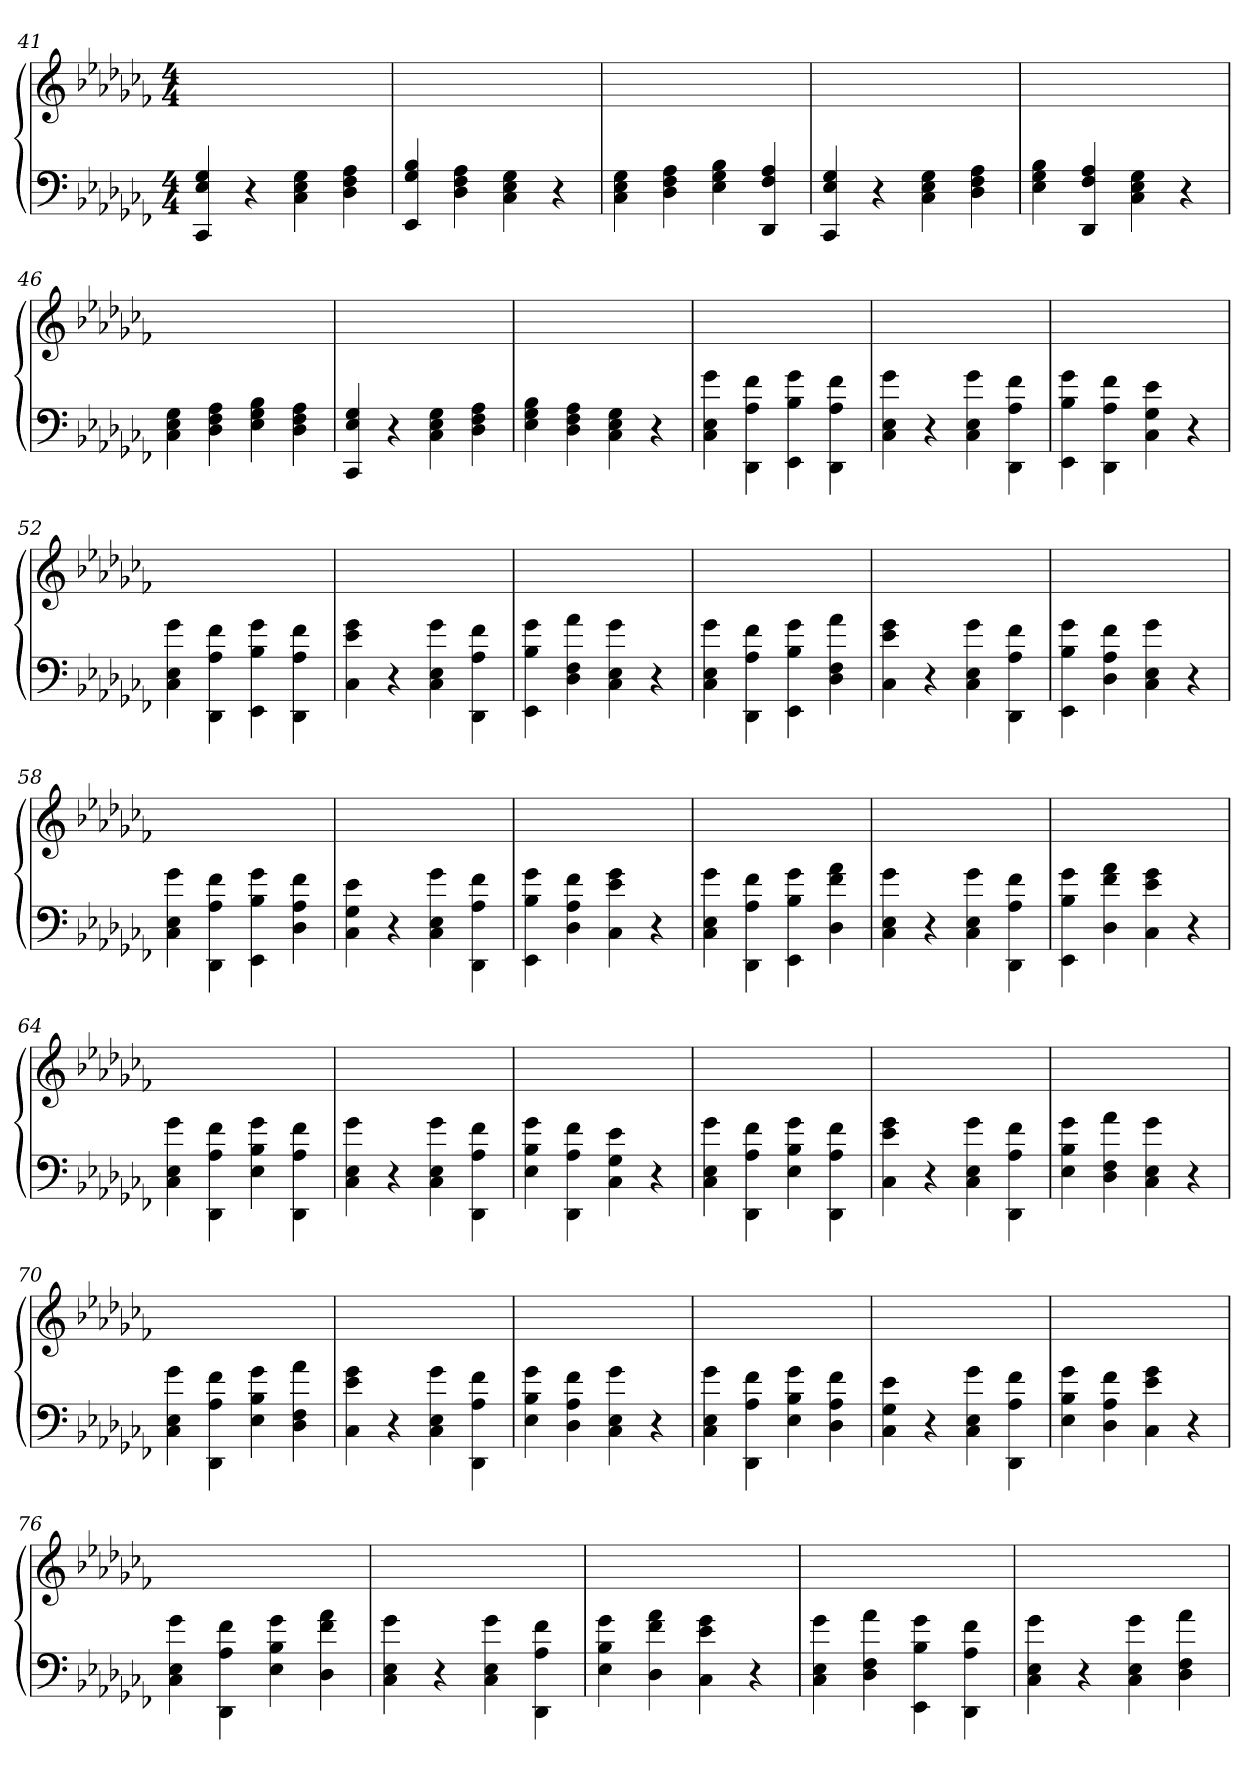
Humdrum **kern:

**kern	**kern
*part2	*part1
*staff2	*staff1
*clefF4	*clefG2
*k[b-e-a-d-g-c-f-]	*k[b-e-a-d-g-c-f-]
*C-:	*C-:
*M4/4	*M4/4
=41	=41
4CC- 4E- 4G-	1ryy
4r	.
4C- 4E- 4G-	.
4D- 4F- 4A-	.
=42	=42
4EE- 4G- 4B-	1ryy
4D- 4F- 4A-	.
4C- 4E- 4G-	.
4r	.
=43	=43
4C- 4E- 4G-	1ryy
4D- 4F- 4A-	.
4E- 4G- 4B-	.
4DD- 4F- 4A-	.
=44	=44
4CC- 4E- 4G-	1ryy
4r	.
4C- 4E- 4G-	.
4D- 4F- 4A-	.
=45	=45
4E- 4G- 4B-	1ryy
4DD- 4F- 4A-	.
4C- 4E- 4G-	.
4r	.
=46	=46
4C- 4E- 4G-	1ryy
4D- 4F- 4A-	.
4E- 4G- 4B-	.
4D- 4F- 4A-	.
=47	=47
4CC- 4E- 4G-	1ryy
4r	.
4C- 4E- 4G-	.
4D- 4F- 4A-	.
=48	=48
4E- 4G- 4B-	1ryy
4D- 4F- 4A-	.
4C- 4E- 4G-	.
4r	.
=49	=49
4C- 4E- 4g-	1ryy
4DD- 4A- 4f-	.
4EE- 4B- 4g-	.
4DD- 4A- 4f-	.
=50	=50
4C- 4E- 4g-	1ryy
4r	.
4C- 4E- 4g-	.
4DD- 4A- 4f-	.
=51	=51
4EE- 4B- 4g-	1ryy
4DD- 4A- 4f-	.
4C- 4G- 4e-	.
4r	.
=52	=52
4C- 4E- 4g-	1ryy
4DD- 4A- 4f-	.
4EE- 4B- 4g-	.
4DD- 4A- 4f-	.
=53	=53
4C- 4e- 4g-	1ryy
4r	.
4C- 4E- 4g-	.
4DD- 4A- 4f-	.
=54	=54
4EE- 4B- 4g-	1ryy
4D- 4F- 4a-	.
4C- 4E- 4g-	.
4r	.
=55	=55
4C- 4E- 4g-	1ryy
4DD- 4A- 4f-	.
4EE- 4B- 4g-	.
4D- 4F- 4a-	.
=56	=56
4C- 4e- 4g-	1ryy
4r	.
4C- 4E- 4g-	.
4DD- 4A- 4f-	.
=57	=57
4EE- 4B- 4g-	1ryy
4D- 4A- 4f-	.
4C- 4E- 4g-	.
4r	.
=58	=58
4C- 4E- 4g-	1ryy
4DD- 4A- 4f-	.
4EE- 4B- 4g-	.
4D- 4A- 4f-	.
=59	=59
4C- 4G- 4e-	1ryy
4r	.
4C- 4E- 4g-	.
4DD- 4A- 4f-	.
=60	=60
4EE- 4B- 4g-	1ryy
4D- 4A- 4f-	.
4C- 4e- 4g-	.
4r	.
=61	=61
4C- 4E- 4g-	1ryy
4DD- 4A- 4f-	.
4EE- 4B- 4g-	.
4D- 4f- 4a-	.
=62	=62
4C- 4E- 4g-	1ryy
4r	.
4C- 4E- 4g-	.
4DD- 4A- 4f-	.
=63	=63
4EE- 4B- 4g-	1ryy
4D- 4f- 4a-	.
4C- 4e- 4g-	.
4r	.
=64	=64
4C- 4E- 4g-	1ryy
4DD- 4A- 4f-	.
4E- 4B- 4g-	.
4DD- 4A- 4f-	.
=65	=65
4C- 4E- 4g-	1ryy
4r	.
4C- 4E- 4g-	.
4DD- 4A- 4f-	.
=66	=66
4E- 4B- 4g-	1ryy
4DD- 4A- 4f-	.
4C- 4G- 4e-	.
4r	.
=67	=67
4C- 4E- 4g-	1ryy
4DD- 4A- 4f-	.
4E- 4B- 4g-	.
4DD- 4A- 4f-	.
=68	=68
4C- 4e- 4g-	1ryy
4r	.
4C- 4E- 4g-	.
4DD- 4A- 4f-	.
=69	=69
4E- 4B- 4g-	1ryy
4D- 4F- 4a-	.
4C- 4E- 4g-	.
4r	.
=70	=70
4C- 4E- 4g-	1ryy
4DD- 4A- 4f-	.
4E- 4B- 4g-	.
4D- 4F- 4a-	.
=71	=71
4C- 4e- 4g-	1ryy
4r	.
4C- 4E- 4g-	.
4DD- 4A- 4f-	.
=72	=72
4E- 4B- 4g-	1ryy
4D- 4A- 4f-	.
4C- 4E- 4g-	.
4r	.
=73	=73
4C- 4E- 4g-	1ryy
4DD- 4A- 4f-	.
4E- 4B- 4g-	.
4D- 4A- 4f-	.
=74	=74
4C- 4G- 4e-	1ryy
4r	.
4C- 4E- 4g-	.
4DD- 4A- 4f-	.
=75	=75
4E- 4B- 4g-	1ryy
4D- 4A- 4f-	.
4C- 4e- 4g-	.
4r	.
=76	=76
4C- 4E- 4g-	1ryy
4DD- 4A- 4f-	.
4E- 4B- 4g-	.
4D- 4f- 4a-	.
=77	=77
4C- 4E- 4g-	1ryy
4r	.
4C- 4E- 4g-	.
4DD- 4A- 4f-	.
=78	=78
4E- 4B- 4g-	1ryy
4D- 4f- 4a-	.
4C- 4e- 4g-	.
4r	.
=79	=79
4C- 4E- 4g-	1ryy
4D- 4F- 4a-	.
4EE- 4B- 4g-	.
4DD- 4A- 4f-	.
=80	=80
4C- 4E- 4g-	1ryy
4r	.
4C- 4E- 4g-	.
4D- 4F- 4a-	.
=	=
*-	*-
